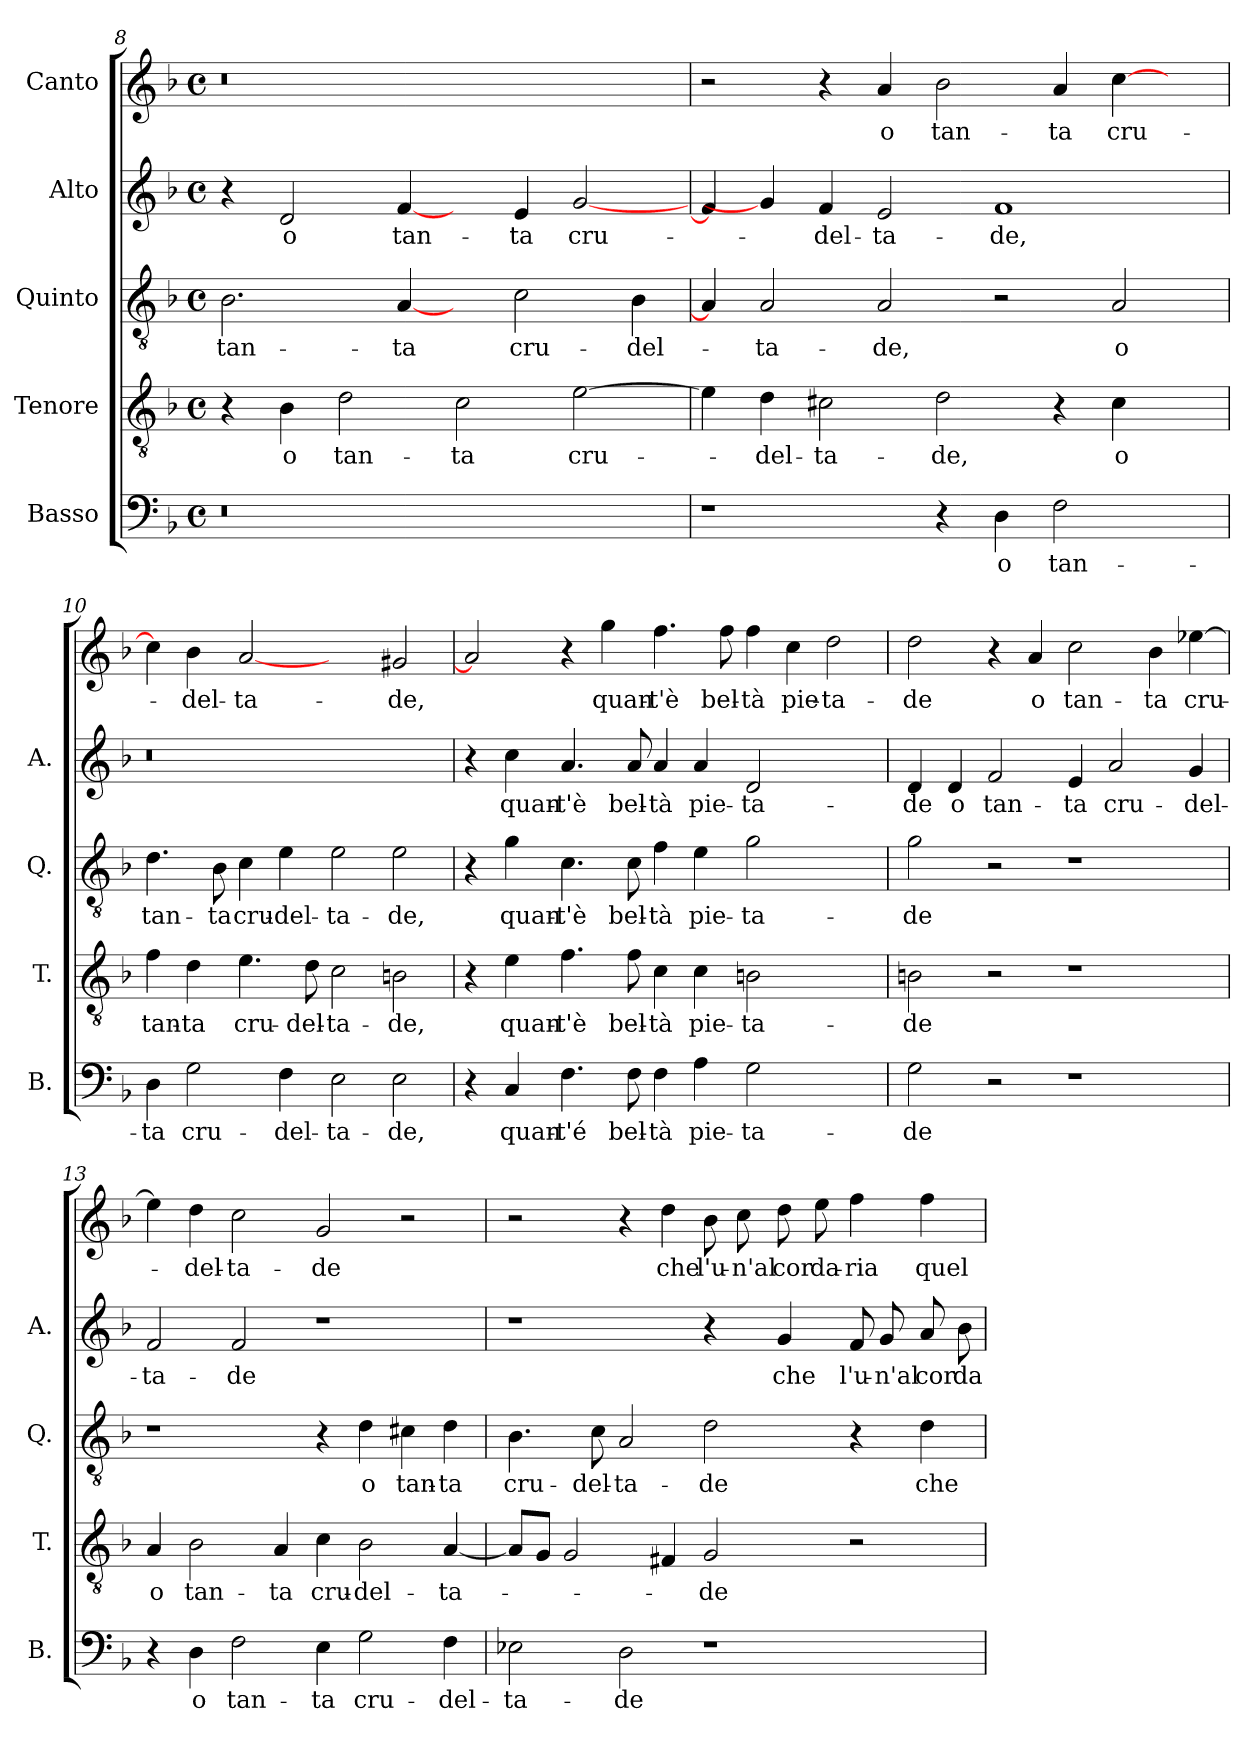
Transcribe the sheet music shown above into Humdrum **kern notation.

**kern	**text	**kern	**text	**kern	**text	**kern	**text	**kern	**text
*part5	*part5	*part4	*part4	*part3	*part3	*part2	*part2	*part1	*part1
*staff5	*staff5	*staff4	*staff4	*staff3	*staff3	*staff2	*staff2	*staff1	*staff1
*I"Basso	*	*I"Tenore	*	*I"Quinto	*	*I"Alto	*	*I"Canto	*
*I'B.	*	*I'T.	*	*I'Q.	*	*I'A.	*	*	*
*clefF4	*	*clefGv2	*	*clefGv2	*	*clefG2	*	*clefG2	*
*k[b-]	*	*k[b-]	*	*k[b-]	*	*k[b-]	*	*k[b-]	*
*F:	*	*F:	*	*F:	*	*F:	*	*F:	*
*M4/4	*	*M4/4	*	*M4/4	*	*M4/4	*	*M4/4	*
*met(c)	*	*met(c)	*	*met(c)	*	*met(c)	*	*met(c)	*
=8	=8	=8	=8	=8	=8	=8	=8	=8	=8
!LO:N:vis=0	!	!	!	!	!	!	!	!LO:N:vis=0	!
1r	.	4r	.	2.B-\	tan-	4r	.	1r	.
.	.	4B-\	o	.	.	2d/	o	.	.
.	.	2d\	tan-	.	.	.	.	.	.
.	.	.	.	[4A/	-ta	[4f/	tan-	.	.
1ryy	.	2c\	-ta	4ryy	.	4ryy	.	1ryy	.
.	.	.	.	2c\	cru-	4e/	-ta	.	.
.	.	[2e\	cru-	.	.	[2g/	cru-	.	.
.	.	.	.	4B-\	-del-	.	.	.	.
=9	=9	=9	=9	=9	=9	=9	=9	=9	=9
1r	.	4e\]	.	4A/]	.	4f/]	.	2r	.
.	.	4d\	-del-	2A/	-ta-	4g/]	.	.	.
.	.	2c#X\	-ta-	.	.	4f/	-del-	4r	.
.	.	.	.	2A/	-de,	2e/	-ta-	4a/	o
4r	.	2d\	-de,	.	.	.	.	2b-\	tan-
4D\	o	.	.	2r	.	1f/	-de,	.	.
2F\	tan-	4r	.	.	.	.	.	4a/	-ta
.	.	4c#\	o	2A/	o	.	.	[4cc\	cru-
4ryy	.	4ryy	.	.	.	.	.	4ryy	.
=10	=10	=10	=10	=10	=10	=10	=10	=10	=10
!	!	!	!	!	!	!LO:N:vis=0	!	!	!
4D\	-ta	4f\	tan-	4.d\	tan-	1r	.	4cc\]	.
2G\	cru-	4d\	-ta	.	.	.	.	4b-\	-del-
.	.	.	.	8B-\	-ta	.	.	.	.
.	.	4.e\	cru-	4c\	cru-	.	.	[2a/	-ta-
4F\	-del-	.	.	4e\	-del-	.	.	.	.
.	.	8d\	-del-	.	.	.	.	.	.
2E\	-ta-	2c\	-ta-	2e\	-ta-	1ryy	.	2ryy	.
2E\	-de,	2Bn\	-de,	2e\	-de,	.	.	2g#X/	-de,
=11	=11	=11	=11	=11	=11	=11	=11	=11	=11
4r	.	4r	.	4r	.	4r	.	2a/]	.
4C/	quan-	4e\	quan-	4g\	quan-	4cc\	quan-	.	.
4.F\	-t'é	4.f\	-t'è	4.c\	-t'è	4.a/	-t'è	4r	.
.	.	.	.	.	.	.	.	4gg\	quan-
8F\	bel-	8f\	bel-	8c\	bel-	8a/	bel-	.	.
4F\	-tà	4c\	-tà	4f\	-tà	4a/	-tà	4.ff\	-t'è
4A\	pie-	4c\	pie-	4e\	pie-	4a/	pie-	.	.
.	.	.	.	.	.	.	.	8ff\	bel-
2G\	-ta-	2Bn\	-ta-	2g\	-ta-	2d/	-ta-	4ff\	-tà
.	.	.	.	.	.	.	.	4cc\	pie-
2ryy	.	2ryy	.	2ryy	.	2ryy	.	2dd\	-ta-
=12	=12	=12	=12	=12	=12	=12	=12	=12	=12
2G\	-de	2Bn\	-de	2g\	-de	4d/	-de	2dd\	-de
.	.	.	.	.	.	4d/	o	.	.
2r	.	2r	.	2r	.	2f/	tan-	4r	.
.	.	.	.	.	.	.	.	4a/	o
1r	.	1r	.	1r	.	4e/	-ta	2cc\	tan-
.	.	.	.	.	.	2a/	cru-	.	.
.	.	.	.	.	.	.	.	4b-\	-ta
.	.	.	.	.	.	4g/	-del-	[4ee-X\	cru-
=13	=13	=13	=13	=13	=13	=13	=13	=13	=13
4r	.	4A/	o	1r	.	2f/	-ta-	4ee-\]	.
4D\	o	2B-\	tan-	.	.	.	.	4dd\	-del-
2F\	tan-	.	.	.	.	2f/	-de	2cc\	-ta-
.	.	4A/	-ta	.	.	.	.	.	.
4E\	-ta	4c\	cru-	4r	.	1r	.	2g/	-de
2G\	cru-	2B-\	-del-	4d\	o	.	.	.	.
.	.	.	.	4c#X\	tan-	.	.	2r	.
4F\	-del-	[4A/	-ta-	4d\	-ta	.	.	.	.
=14	=14	=14	=14	=14	=14	=14	=14	=14	=14
2E-X\	-ta-	8A/L]	.	4.B-\	cru-	1r	.	2r	.
.	.	8G/J	.	.	.	.	.	.	.
.	.	2G/	.	.	.	.	.	.	.
.	.	.	.	8c\	-del-	.	.	.	.
2D\	-de	.	.	2A/	-ta-	.	.	4r	.
.	.	4F#X/	.	.	.	.	.	4dd\	che
1r	.	2G/	-de	2d\	-de	4r	.	8b-\	l'u-
.	.	.	.	.	.	.	.	8cc\	-n'al
.	.	.	.	.	.	4g/	che	8dd\	cor
.	.	.	.	.	.	.	.	8ee\	da-
.	.	2r	.	4r	.	8f/	l'u-	4ff\	-ria
.	.	.	.	.	.	8g/	-n'al	.	.
.	.	.	.	4d\	che	8a/	cor	4ff\	quel
.	.	.	.	.	.	8b-\	da-	.	.
=	=	=	=	=	=	=	=	=	=
*-	*-	*-	*-	*-	*-	*-	*-	*-	*-
